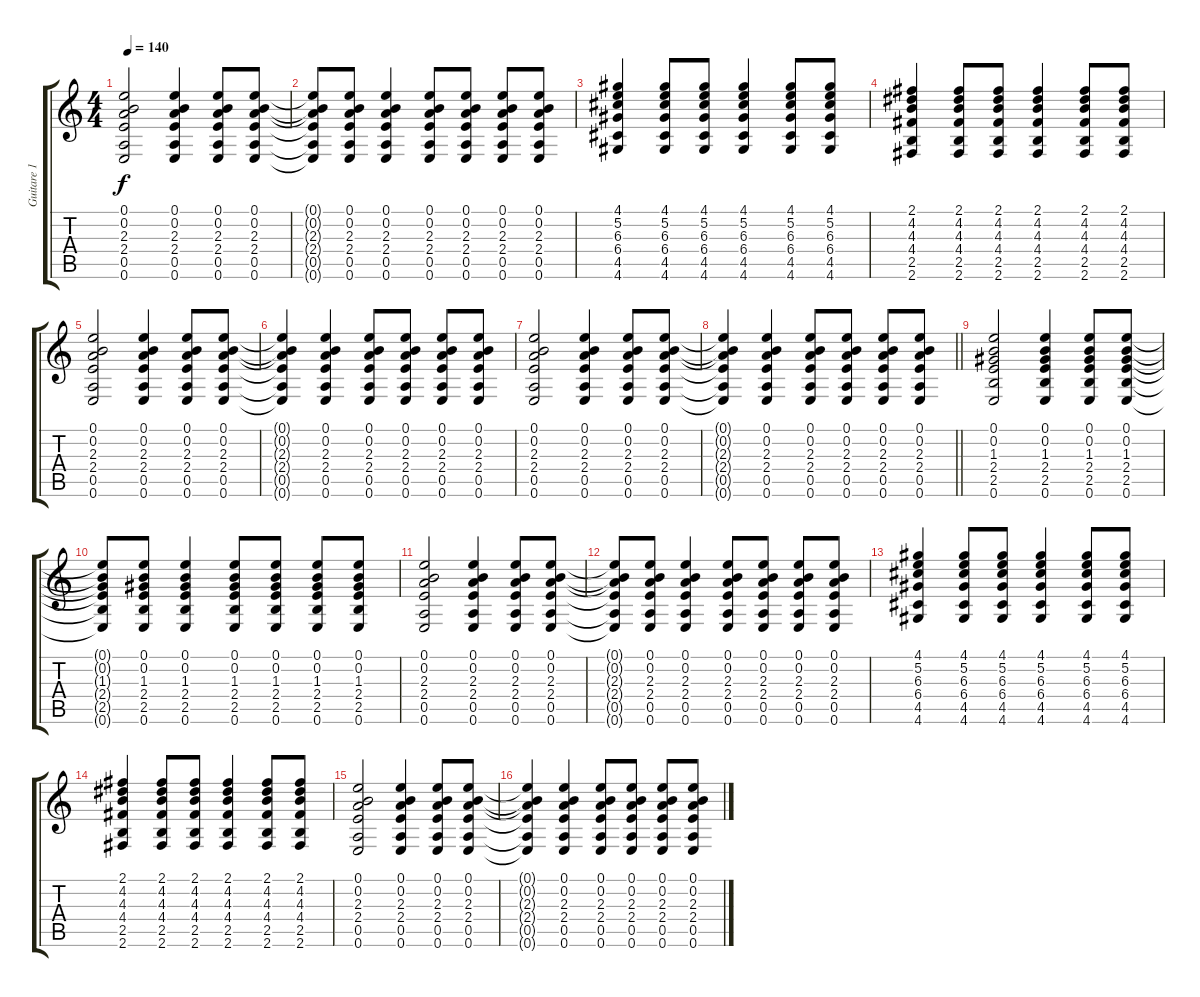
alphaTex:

\track ("Guitare 1" "Guitare 1") {instrument acousticguitarnylon}
\staff {score tabs}
\tuning (E4 B3 G3 D3 A2 E2) {hide}
\ts (4 4)
\tempo 140
\clef g2
\ks c
(0.1 0.2 2.3 2.4 0.5 0.6).2{dy f} (0.1 0.2 2.3 2.4 0.5 0.6).4 (0.1 0.2 2.3 2.4 0.5 0.6).8 (0.1 0.2 2.3 2.4 0.5 0.6).8 |
(0.1{t} 0.2{t} 2.3{t} 2.4{t} 0.5{t} 0.6{t}).8 (0.1 0.2 2.3 2.4 0.5 0.6).8 (0.1 0.2 2.3 2.4 0.5 0.6).4 (0.1 0.2 2.3 2.4 0.5 0.6).8 (0.1 0.2 2.3 2.4 0.5 0.6).8 (0.1 0.2 2.3 2.4 0.5 0.6).8 (0.1 0.2 2.3 2.4 0.5 0.6).8 |
(4.1 5.2 6.3 6.4 4.5 4.6).4 (4.1 5.2 6.3 6.4 4.5 4.6).8 (4.1 5.2 6.3 6.4 4.5 4.6).8 (4.1 5.2 6.3 6.4 4.5 4.6).4 (4.1 5.2 6.3 6.4 4.5 4.6).8 (4.1 5.2 6.3 6.4 4.5 4.6).8 |
(2.1 4.2 4.3 4.4 2.5 2.6).4 (2.1 4.2 4.3 4.4 2.5 2.6).8 (2.1 4.2 4.3 4.4 2.5 2.6).8 (2.1 4.2 4.3 4.4 2.5 2.6).4 (2.1 4.2 4.3 4.4 2.5 2.6).8 (2.1 4.2 4.3 4.4 2.5 2.6).8 |
(0.1 0.2 2.3 2.4 0.5 0.6).2 (0.1 0.2 2.3 2.4 0.5 0.6).4 (0.1 0.2 2.3 2.4 0.5 0.6).8 (0.1 0.2 2.3 2.4 0.5 0.6).8 |
(0.1{t} 0.2{t} 2.3{t} 2.4{t} 0.5{t} 0.6{t}).4 (0.1 0.2 2.3 2.4 0.5 0.6).4 (0.1 0.2 2.3 2.4 0.5 0.6).8 (0.1 0.2 2.3 2.4 0.5 0.6).8 (0.1 0.2 2.3 2.4 0.5 0.6).8 (0.1 0.2 2.3 2.4 0.5 0.6).8 |
(0.1 0.2 2.3 2.4 0.5 0.6).2 (0.1 0.2 2.3 2.4 0.5 0.6).4 (0.1 0.2 2.3 2.4 0.5 0.6).8 (0.1 0.2 2.3 2.4 0.5 0.6).8 |
\barLineRight lightlight
(0.1{t} 0.2{t} 2.3{t} 2.4{t} 0.5{t} 0.6{t}).4 (0.1 0.2 2.3 2.4 0.5 0.6).4 (0.1 0.2 2.3 2.4 0.5 0.6).8 (0.1 0.2 2.3 2.4 0.5 0.6).8 (0.1 0.2 2.3 2.4 0.5 0.6).8 (0.1 0.2 2.3 2.4 0.5 0.6).8 |
(0.1 0.2 1.3 2.4 2.5 0.6).2 (0.1 0.2 1.3 2.4 2.5 0.6).4 (0.1 0.2 1.3 2.4 2.5 0.6).8 (0.1 0.2 1.3 2.4 2.5 0.6).8 |
(0.1{t} 0.2{t} 1.3{t} 2.4{t} 2.5{t} 0.6{t}).8 (0.1 0.2 1.3 2.4 2.5 0.6).8 (0.1 0.2 1.3 2.4 2.5 0.6).4 (0.1 0.2 1.3 2.4 2.5 0.6).8 (0.1 0.2 1.3 2.4 2.5 0.6).8 (0.1 0.2 1.3 2.4 2.5 0.6).8 (0.1 0.2 1.3 2.4 2.5 0.6).8 |
(0.1 0.2 2.3 2.4 0.5 0.6).2 (0.1 0.2 2.3 2.4 0.5 0.6).4 (0.1 0.2 2.3 2.4 0.5 0.6).8 (0.1 0.2 2.3 2.4 0.5 0.6).8 |
(0.1{t} 0.2{t} 2.3{t} 2.4{t} 0.5{t} 0.6{t}).8 (0.1 0.2 2.3 2.4 0.5 0.6).8 (0.1 0.2 2.3 2.4 0.5 0.6).4 (0.1 0.2 2.3 2.4 0.5 0.6).8 (0.1 0.2 2.3 2.4 0.5 0.6).8 (0.1 0.2 2.3 2.4 0.5 0.6).8 (0.1 0.2 2.3 2.4 0.5 0.6).8 |
(4.1 5.2 6.3 6.4 4.5 4.6).4 (4.1 5.2 6.3 6.4 4.5 4.6).8 (4.1 5.2 6.3 6.4 4.5 4.6).8 (4.1 5.2 6.3 6.4 4.5 4.6).4 (4.1 5.2 6.3 6.4 4.5 4.6).8 (4.1 5.2 6.3 6.4 4.5 4.6).8 |
(2.1 4.2 4.3 4.4 2.5 2.6).4 (2.1 4.2 4.3 4.4 2.5 2.6).8 (2.1 4.2 4.3 4.4 2.5 2.6).8 (2.1 4.2 4.3 4.4 2.5 2.6).4 (2.1 4.2 4.3 4.4 2.5 2.6).8 (2.1 4.2 4.3 4.4 2.5 2.6).8 |
(0.1 0.2 2.3 2.4 0.5 0.6).2 (0.1 0.2 2.3 2.4 0.5 0.6).4 (0.1 0.2 2.3 2.4 0.5 0.6).8 (0.1 0.2 2.3 2.4 0.5 0.6).8 |
(0.1{t} 0.2{t} 2.3{t} 2.4{t} 0.5{t} 0.6{t}).4 (0.1 0.2 2.3 2.4 0.5 0.6).4 (0.1 0.2 2.3 2.4 0.5 0.6).8 (0.1 0.2 2.3 2.4 0.5 0.6).8 (0.1 0.2 2.3 2.4 0.5 0.6).8 (0.1 0.2 2.3 2.4 0.5 0.6).8
